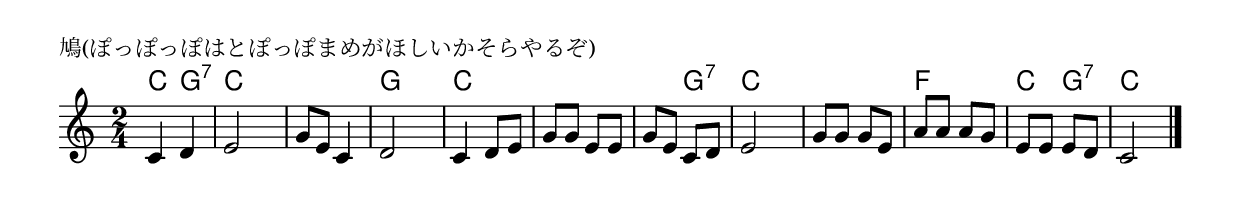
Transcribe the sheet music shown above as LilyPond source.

\version "2.18.2"

% 鳩(ぽっぽっぽはとぽっぽまめがほしいかそらやるぞ)

\header {
piece = "鳩(ぽっぽっぽはとぽっぽまめがほしいかそらやるぞ)"
}

melody =
\relative c' {
\key c \major
\time 2/4
\set Score.tempoHideNote = ##t
\tempo 4=80
\numericTimeSignature
%
c4 d |
e2 |
g8 e c4 |
d2 |

c4 d8 e | 
g g e e |
g e c d |
e2 |

g8 g g e |
a a a g |
e e e d |
c2 |

\bar "|."
}
\score {
<<
\chords {
\set noChordSymbol = ""
\set chordChanges=##t
%
c4 g:7 c c c c g g
c c c c c g:7 c c
c c f f c g:7 c c



}
\new Staff {\melody}
>>
\layout {
line-width = #190
indent = 0\mm
}
\midi {}
}